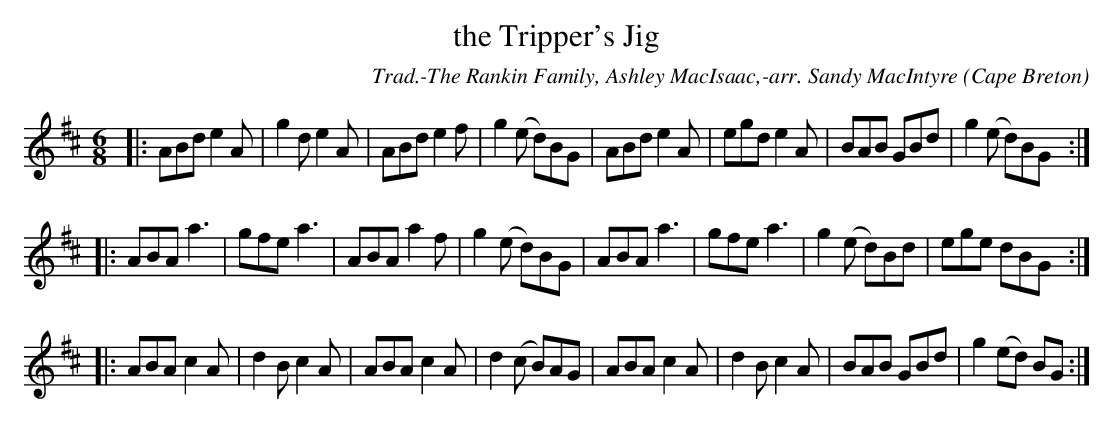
X:1
T: the Tripper's Jig
C: Trad.-The Rankin Family, Ashley MacIsaac,-arr. Sandy MacIntyre
O: Cape Breton
M: 6/8
L: 1/8
K: D
|:\
ABd e2A | g2d e2A | ABd e2f | g2(e d)BG |\
ABd e2A | egd e2A | BAB GBd | g2(e d)BG :|
|:\
ABA a3 | gfe a3 | ABA a2f | g2(e d)BG |\
ABA a3 | gfe a3 | g2(e d)Bd | ege dBG :|
|:\
ABA c2A | d2B c2A | ABA c2A | d2(c B)AG |\
ABA c2A | d2B c2A | BAB GBd | g2(ed )BG :|
